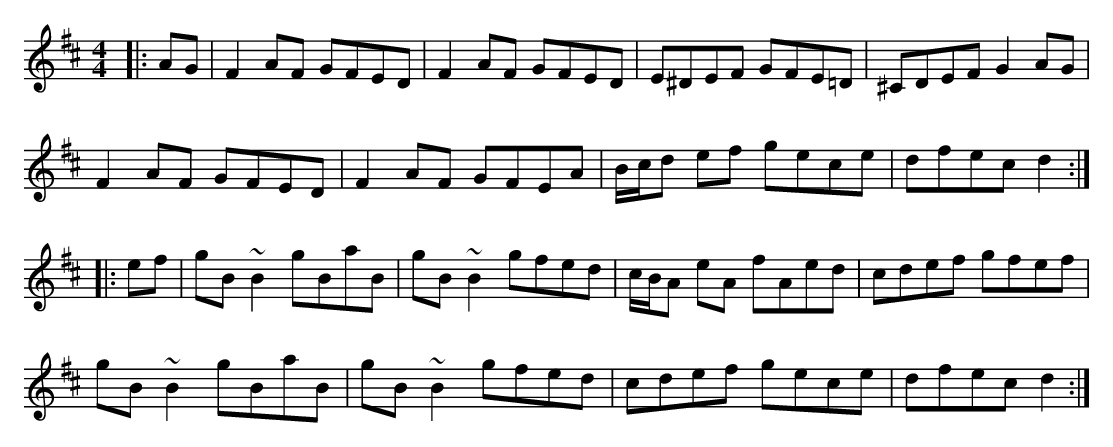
X:1
M:4/4
K:D
|:AG|F2 AF GFED|F2 AF GFED|E^DEF GFE=D|^CDEF G2AG|
F2 AF GFED|F2 AF GFEA|B/c/d ef gece| dfec d2:|
|:ef|gB ~B2 gBaB|gB ~B2 gfed|c/B/A eA fAed|cdef gfef|
gB ~B2 gBaB|gB ~B2 gfed|cdef gece| dfec d2 :|
